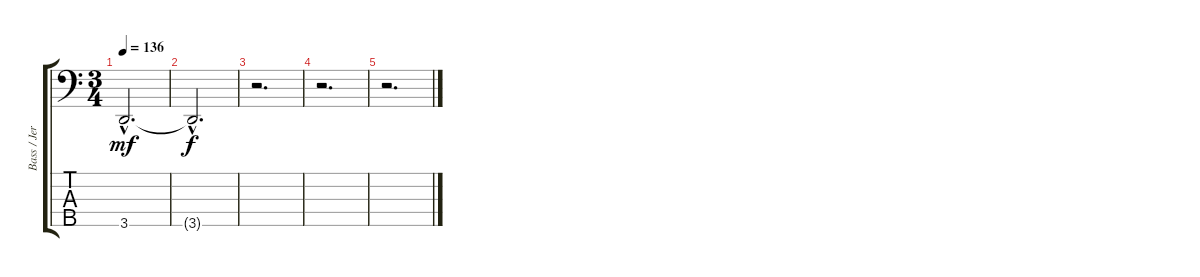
\track ("Bass / Jeroen Van Veen" "Bass / Jer") {instrument fretlessbass}
\staff {score tabs}
\tuning (G2 D2 A1 E1 B0) {hide}
\ts (3 4)
\tempo 136
\clef f4
\ks c
3.5{hac}.2{d dy mf} |
3.5{hac t}.2{d dy f} |
r.2{d} |
r.2{d} |
r.2{d}
